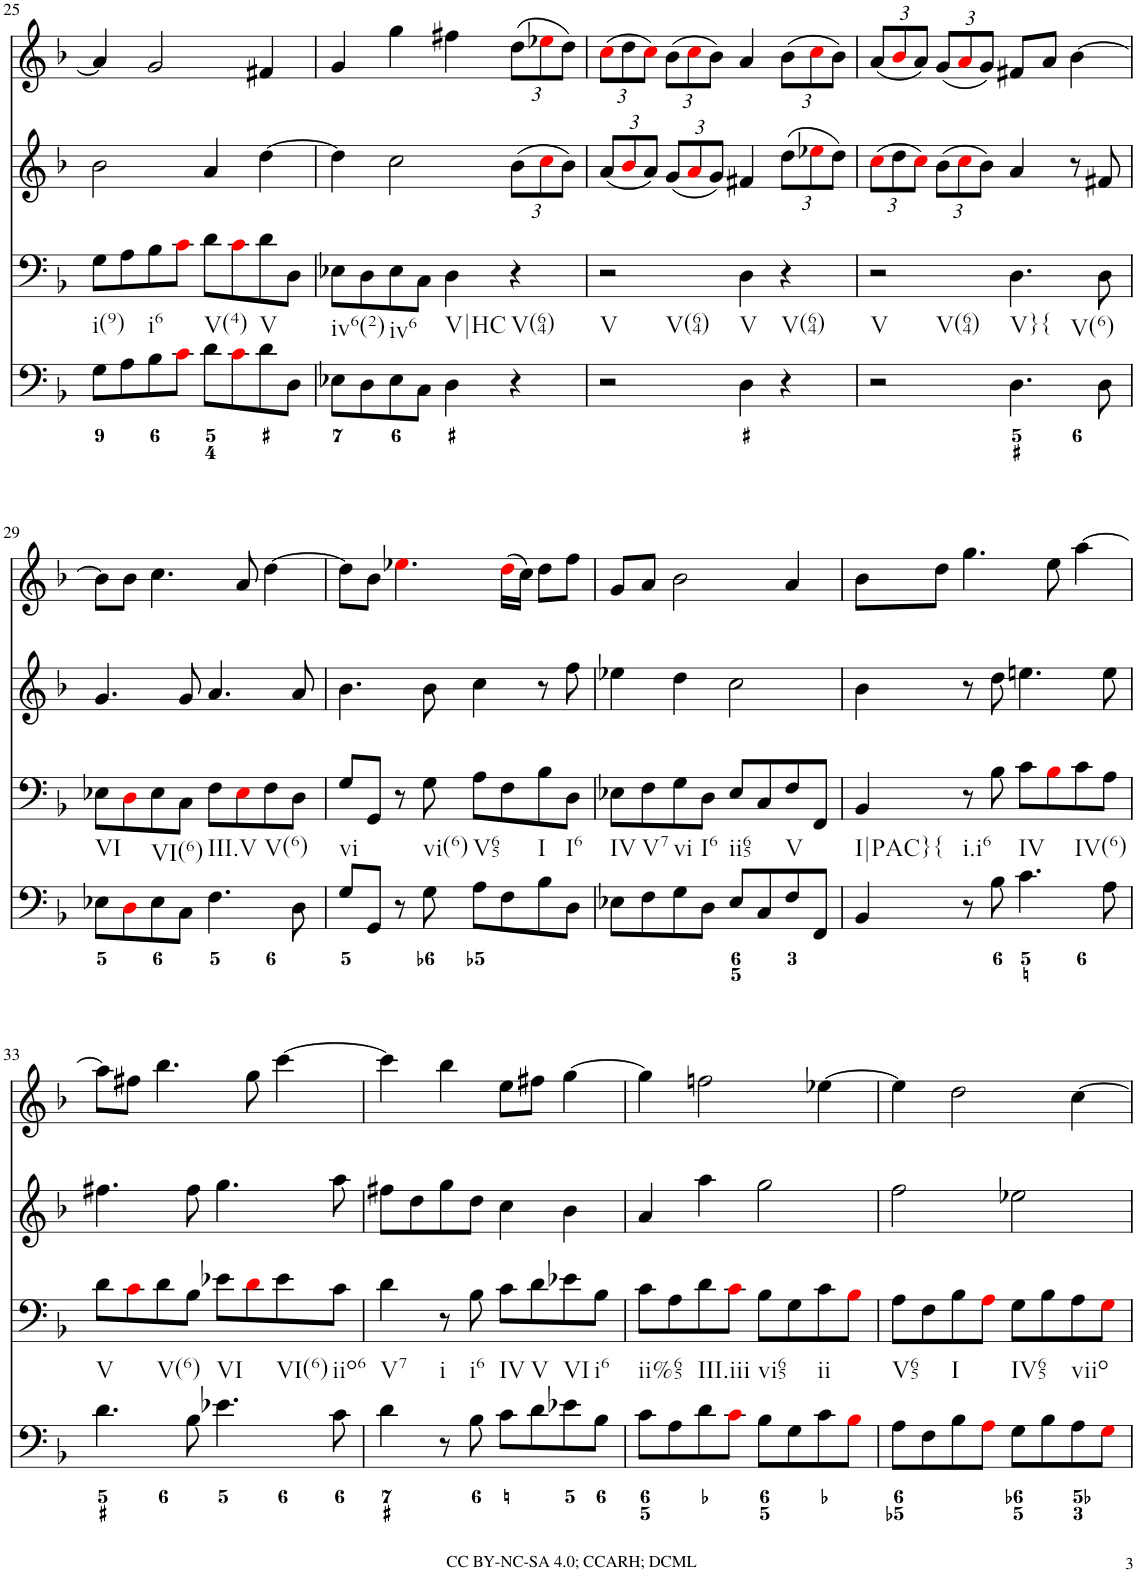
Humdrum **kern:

**kern	**kern	**kern	**kern
*part4	*part3	*part2	*part1
*staff4	*staff3	*staff2	*staff1
*I"Piano	*I"Piano	*I"Piano	*I"Piano
*I'Pno	*I'Pno	*I'Pno	*I'Pno
!!LO:PB:g=z
*clefF4	*clefF4	*clefG2	*clefG2
*k[b-]	*k[b-]	*k[b-]	*k[b-]
*d:	*d:	*d:	*d:
*M4/4	*M4/4	*M4/4	*M4/4
*met(c)	*met(c)	*met(c)	*met(c)
=25	=25	=25	=25
!	!LO:TX:b:t=i(9)	!	!
8G\L	8G\L	2b-\	4a/]
8A\	8A\	.	.
!	!LO:TX:b:t=i6	!	!
8B-\	8B-\	.	2g/
8ci\J	8ci\J	.	.
!	!LO:TX:b:t=V(4)	!	!
8d\L	8d\L	4a/	.
8ci\	8ci\	.	.
!	!LO:TX:b:t=V	!	!
8d\	8d\	[4dd\	4f#X/
8D\J	8D\J	.	.
=26	=26	=26	=26
!	!LO:TX:b:t=iv6(2)	!	!
8E-X\L	8E-X\L	4dd\]	4g/
8D\	8D\	.	.
!	!LO:TX:b:t=iv6	!	!
8E-\	8E-\	2cc\	4gg\
8C\J	8C\J	.	.
!	!LO:TX:b:t=V|HC	!	!
4D\	4D\	.	4ff#X\
*	*	*Xbrackettup	*Xbrackettup
!	!LO:TX:b:t=V(64)	!	!
4r	4r	(12b-\L	(12dd\L
.	.	12cci\	12ee-Xi\
.	.	12b-\J)	12dd\J)
=27	=27	=27	=27
!	!LO:TX:b:t=V	!	!
!	!LO:TX:b:t=V(64)	!	!
2r	2r	(12a/L	(12cci\L
.	.	12b-i/	12dd\
.	.	12a/J)	12cci\J)
.	.	(12g/L	(12b-\L
.	.	12ai/	12cci\
.	.	12g/J)	12b-\J)
!	!LO:TX:b:t=V	!	!
4D\	4D\	4f#X/	4a/
!	!LO:TX:b:t=V(64)	!	!
4r	4r	(12dd\L	(12b-\L
.	.	12ee-Xi\	12cci\
.	.	12dd\J)	12b-\J)
=28	=28	=28	=28
!	!LO:TX:b:t=V	!	!
!	!LO:TX:b:t=V(64)	!	!
2r	2r	(12cci\L	(12a/L
.	.	12dd\	12b-i/
.	.	12cci\J)	12a/J)
.	.	(12b-\L	(12g/L
.	.	12cci\	12ai/
.	.	12b-\J)	12g/J)
!	!LO:TX:b:t=V}	!	!
!	!LO:TX:b:t={	!	!
!	!LO:TX:b:t=V(6)	!	!
4.D\	4.D\	4a/	8f#X/L
.	.	.	8a/J
.	.	8r	[4b-\
8D\	8D\	8f#X/	.
!!LO:LB:g=z
=29	=29	=29	=29
!	!LO:TX:b:t=VI	!	!
8E-X\L	8E-X\L	4.g/	8b-\L]
8Di\	8Di\	.	8b-\J
!	!LO:TX:b:t=VI(6)	!	!
8E-\	8E-\	.	4.cc\
8C\J	8C\J	8g/	.
!	!LO:TX:b:t=III.V	!	!
4.F\	8F\L	4.a/	.
.	8E-i\	.	8a/
!	!LO:TX:b:t=V(6)	!	!
.	8F\	.	[4dd\
8D\	8D\J	8a/	.
=30	=30	=30	=30
!	!LO:TX:b:t=vi	!	!
8G/L	8G/L	4.b-\	8dd\L]
8GG/J	8GG/J	.	8b-\J
8r	8r	.	4.ee-Xi\
!	!LO:TX:b:t=vi(6)	!	!
8G\	8G\	8b-\	.
!	!LO:TX:b:t=V65	!	!
8A\L	8A\L	4cc\	.
8F\	8F\	.	(16ddi\LL
.	.	.	16cc\JJ)
!	!LO:TX:b:t=I	!	!
8B-\	8B-\	8r	8dd\L
!	!LO:TX:b:t=I6	!	!
8D\J	8D\J	8ff\	8ff\J
=31	=31	=31	=31
!	!LO:TX:b:t=IV	!	!
8E-X\L	8E-X\L	4ee-X\	8g/L
!	!LO:TX:b:t=V7	!	!
8F\	8F\	.	8a/J
!	!LO:TX:b:t=vi	!	!
8G\	8G\	4dd\	2b-\
!	!LO:TX:b:t=I6	!	!
8D\J	8D\J	.	.
!	!LO:TX:b:t=ii65	!	!
8E-/L	8E-/L	2cc\	.
8C/	8C/	.	.
!	!LO:TX:b:t=V	!	!
8F/	8F/	.	4a/
8FF/J	8FF/J	.	.
=32	=32	=32	=32
!	!LO:TX:b:t=I|PAC}	!	!
!	!LO:TX:b:t={	!	!
4BB-/	4BB-/	4b-\	8b-\L
.	.	.	8dd\J
!	!LO:TX:b:t=i.i6	!	!
8r	8r	8r	4.gg\
8B-\	8B-\	8dd\	.
!	!LO:TX:b:t=IV	!	!
4.c\	8c\L	4.een\	.
.	8B-i\	.	8ee\
!	!LO:TX:b:t=IV(6)	!	!
.	8c\	.	[4aa\
8A\	8A\J	8ee\	.
!!LO:LB:g=z
=33	=33	=33	=33
!	!LO:TX:b:t=V	!	!
4.d\	8d\L	4.ff#X\	8aa\L]
.	8ci\	.	8ff#X\J
!	!LO:TX:b:t=V(6)	!	!
.	8d\	.	4.bb-\
8B-\	8B-\J	8ff#\	.
!	!LO:TX:b:t=VI	!	!
4.e-X\	8e-X\L	4.gg\	.
.	8di\	.	8gg\
!	!LO:TX:b:t=VI(6)	!	!
.	8e-\	.	[4ccc\
!	!LO:TX:b:t=iio6	!	!
8c\	8c\J	8aa\	.
=34	=34	=34	=34
!	!LO:TX:b:t=V7	!	!
4d\	4d\	8ff#X\L	4ccc\]
.	.	8dd\	.
!	!LO:TX:b:t=i	!	!
8r	8r	8gg\	4bb-\
!	!LO:TX:b:t=i6	!	!
8B-\	8B-\	8dd\J	.
!	!LO:TX:b:t=IV	!	!
8c\L	8c\L	4cc\	8ee\L
!	!LO:TX:b:t=V	!	!
8d\	8d\	.	8ff#X\J
!	!LO:TX:b:t=VI	!	!
8e-X\	8e-X\	4b-\	[4gg\
!	!LO:TX:b:t=i6	!	!
8B-\J	8B-\J	.	.
=35	=35	=35	=35
!	!LO:TX:b:t=ii%65	!	!
8c\L	8c\L	4a/	4gg\]
8A\	8A\	.	.
!	!LO:TX:b:t=III.iii	!	!
8d\	8d\	4aa\	2ffn\
8ci\J	8ci\J	.	.
!	!LO:TX:b:t=vi65	!	!
8B-\L	8B-\L	2gg\	.
8G\	8G\	.	.
!	!LO:TX:b:t=ii	!	!
8c\	8c\	.	[4ee-X\
8B-i\J	8B-i\J	.	.
=36	=36	=36	=36
!	!LO:TX:b:t=V65	!	!
8A\L	8A\L	2ff\	4ee-\]
8F\	8F\	.	.
!	!LO:TX:b:t=I	!	!
8B-\	8B-\	.	2dd\
8Ai\J	8Ai\J	.	.
!	!LO:TX:b:t=IV65	!	!
8G\L	8G\L	2ee-X\	.
8B-\	8B-\	.	.
!	!LO:TX:b:t=viio	!	!
8A\	8A\	.	[4cc\
8Gi\J	8Gi\J	.	.
=	=	=	=
*-	*-	*-	*-
